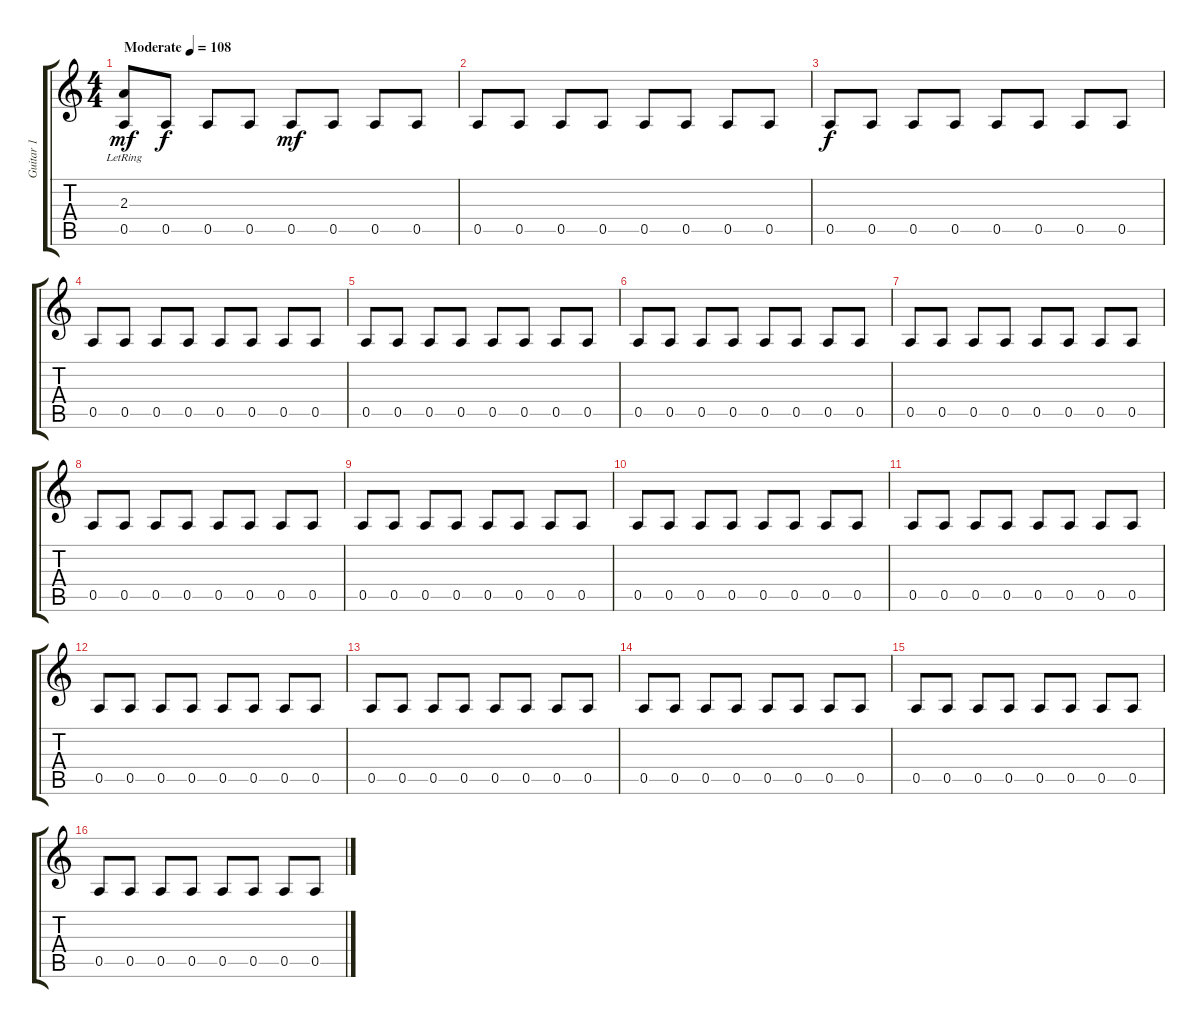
\track ("Guitar 1" "Guitar 1") {instrument overdrivenguitar}
\staff {score tabs}
\tuning (E4 B3 G3 D3 A2 E2) {hide}
\ts (4 4)
\tempo (108 "Moderate")
\clef g2
\ks c
(2.3{lr} 0.5{lr}).8{dy mf instrument overdrivenguitar} 0.5.8{dy f} 0.5.8 0.5.8 0.5.8{dy mf} 0.5.8 0.5.8 0.5.8 |
0.5.8 0.5.8 0.5.8 0.5.8 0.5.8 0.5.8 0.5.8 0.5.8 |
0.5.8{dy f} 0.5.8 0.5.8 0.5.8 0.5.8 0.5.8 0.5.8 0.5.8 |
0.5.8 0.5.8 0.5.8 0.5.8 0.5.8 0.5.8 0.5.8 0.5.8 |
0.5.8 0.5.8 0.5.8 0.5.8 0.5.8 0.5.8 0.5.8 0.5.8 |
0.5.8 0.5.8 0.5.8 0.5.8 0.5.8 0.5.8 0.5.8 0.5.8 |
0.5.8 0.5.8 0.5.8 0.5.8 0.5.8 0.5.8 0.5.8 0.5.8 |
0.5.8 0.5.8 0.5.8 0.5.8 0.5.8 0.5.8 0.5.8 0.5.8 |
0.5.8 0.5.8 0.5.8 0.5.8 0.5.8 0.5.8 0.5.8 0.5.8 |
0.5.8 0.5.8 0.5.8 0.5.8 0.5.8 0.5.8 0.5.8 0.5.8 |
0.5.8 0.5.8 0.5.8 0.5.8 0.5.8 0.5.8 0.5.8 0.5.8 |
0.5.8 0.5.8 0.5.8 0.5.8 0.5.8 0.5.8 0.5.8 0.5.8 |
0.5.8 0.5.8 0.5.8 0.5.8 0.5.8 0.5.8 0.5.8 0.5.8 |
0.5.8 0.5.8 0.5.8 0.5.8 0.5.8 0.5.8 0.5.8 0.5.8 |
0.5.8 0.5.8 0.5.8 0.5.8 0.5.8 0.5.8 0.5.8 0.5.8 |
0.5.8 0.5.8 0.5.8 0.5.8 0.5.8 0.5.8 0.5.8 0.5.8
